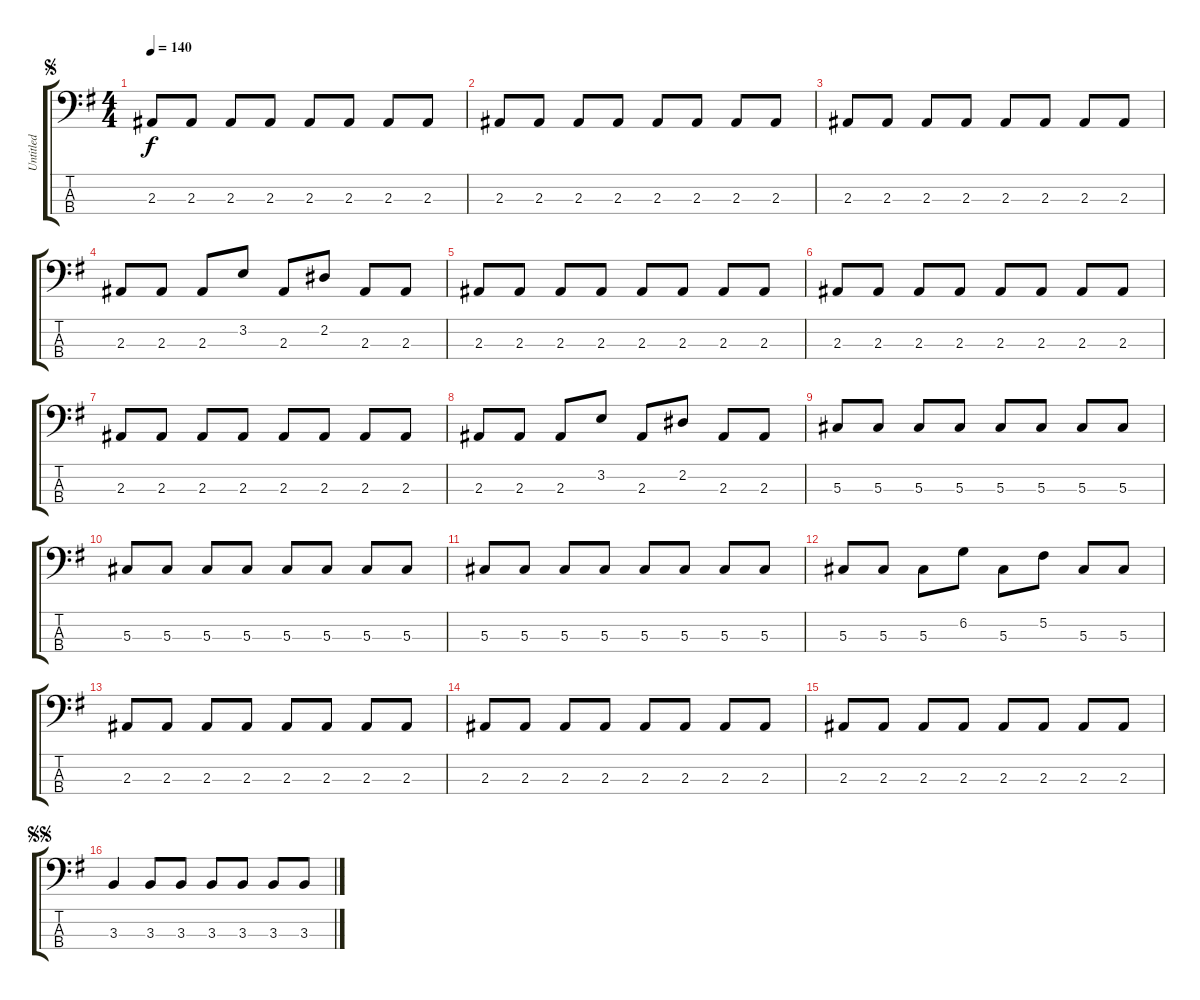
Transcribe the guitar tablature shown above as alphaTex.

\track ("Untitled" "Untitled") {instrument electricbassfinger}
\staff {score tabs}
\tuning (Gb2 Db2 Ab1 Eb1) {hide}
\ts (4 4)
\jump segno
\tempo 140
\clef f4
\ks g
2.3.8{dy f} 2.3.8 2.3.8 2.3.8 2.3.8 2.3.8 2.3.8 2.3.8 |
2.3.8 2.3.8 2.3.8 2.3.8 2.3.8 2.3.8 2.3.8 2.3.8 |
2.3.8 2.3.8 2.3.8 2.3.8 2.3.8 2.3.8 2.3.8 2.3.8 |
2.3.8 2.3.8 2.3.8 3.2.8 2.3.8 2.2.8 2.3.8 2.3.8 |
2.3.8 2.3.8 2.3.8 2.3.8 2.3.8 2.3.8 2.3.8 2.3.8 |
2.3.8 2.3.8 2.3.8 2.3.8 2.3.8 2.3.8 2.3.8 2.3.8 |
2.3.8 2.3.8 2.3.8 2.3.8 2.3.8 2.3.8 2.3.8 2.3.8 |
2.3.8 2.3.8 2.3.8 3.2.8 2.3.8 2.2.8 2.3.8 2.3.8 |
5.3.8 5.3.8 5.3.8 5.3.8 5.3.8 5.3.8 5.3.8 5.3.8 |
5.3.8 5.3.8 5.3.8 5.3.8 5.3.8 5.3.8 5.3.8 5.3.8 |
5.3.8 5.3.8 5.3.8 5.3.8 5.3.8 5.3.8 5.3.8 5.3.8 |
5.3.8 5.3.8 5.3.8 6.2.8 5.3.8 5.2.8 5.3.8 5.3.8 |
2.3.8 2.3.8 2.3.8 2.3.8 2.3.8 2.3.8 2.3.8 2.3.8 |
2.3.8 2.3.8 2.3.8 2.3.8 2.3.8 2.3.8 2.3.8 2.3.8 |
2.3.8 2.3.8 2.3.8 2.3.8 2.3.8 2.3.8 2.3.8 2.3.8 |
\jump segnosegno
3.3.4 3.3.8 3.3.8 3.3.8 3.3.8 3.3.8 3.3.8
